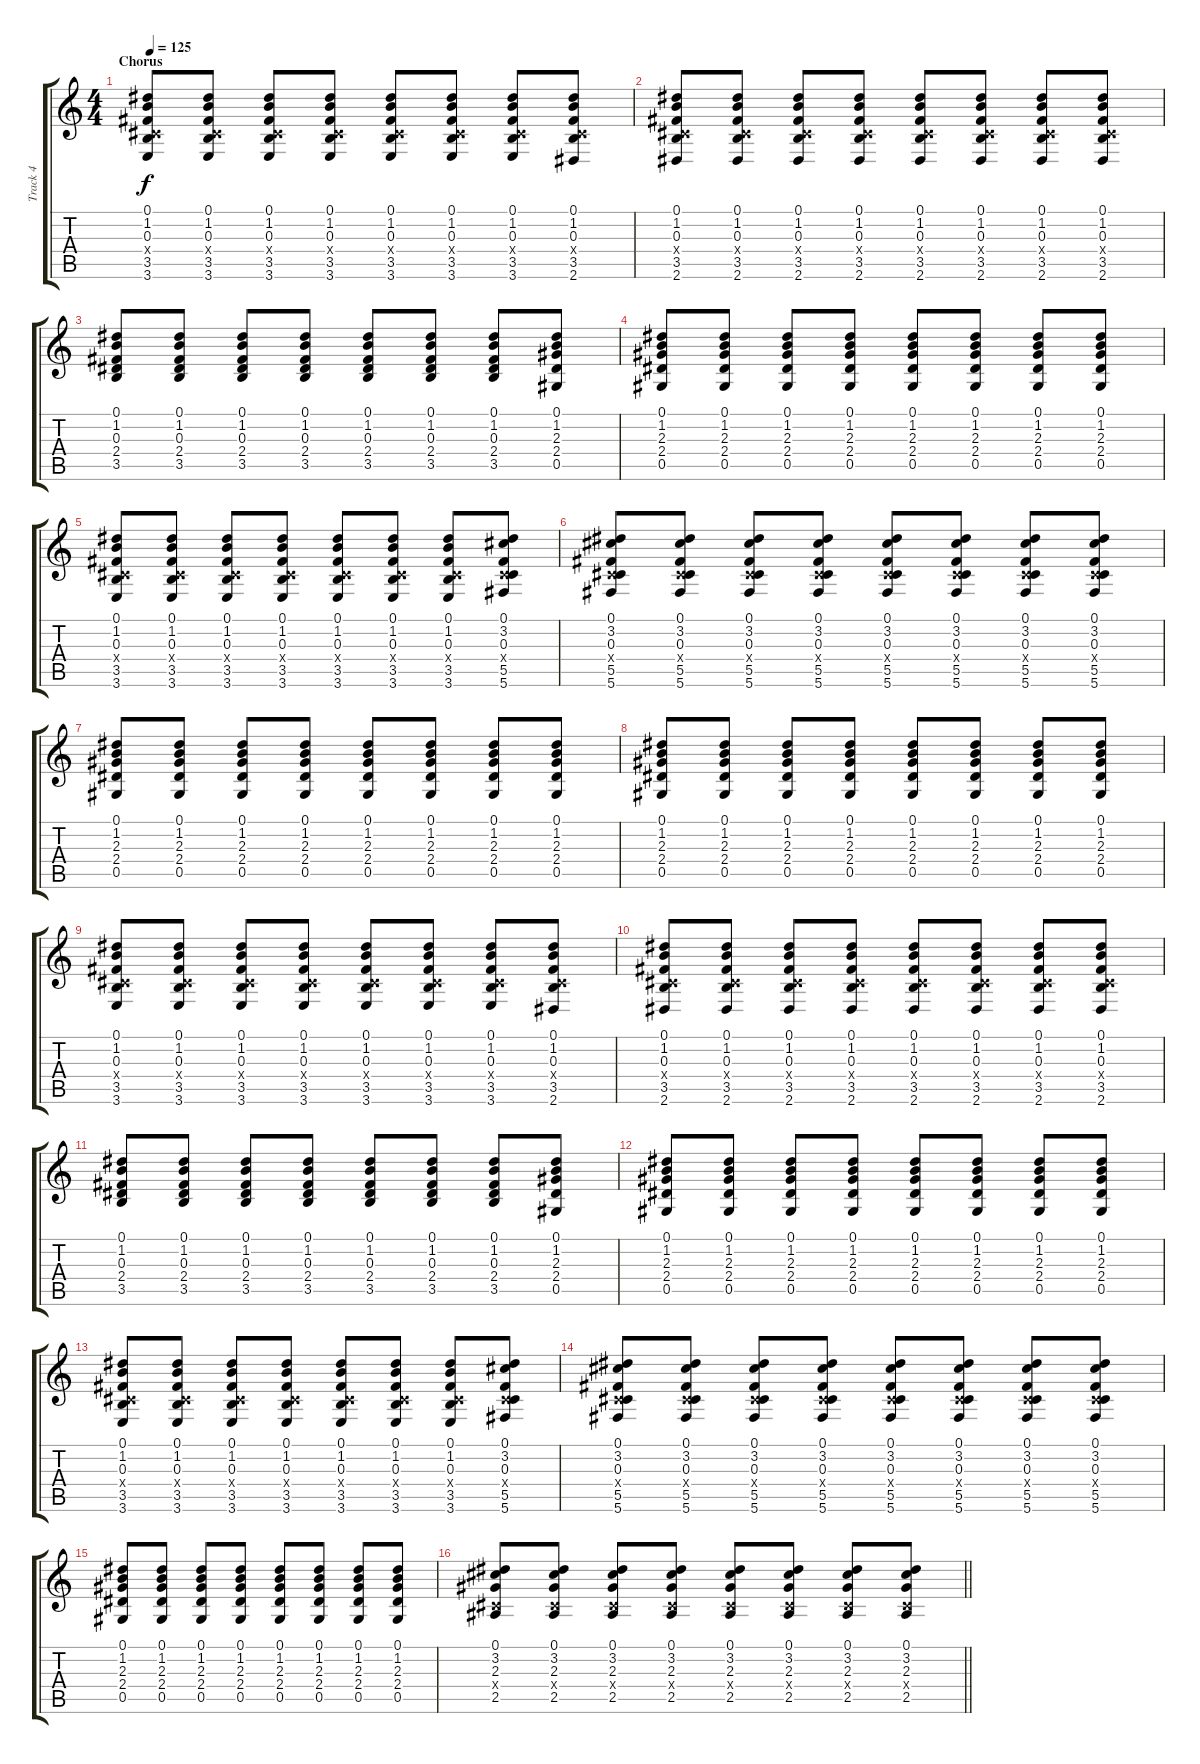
\track ("Track 4" "Track 4") {instrument electricguitarjazz}
\staff {score tabs}
\tuning (Eb4 Bb3 Gb3 Db3 Ab2 Db2) {hide}
\ts (4 4)
\section ("" "Chorus")
\tempo 125
\clef g2
\ks c
(0.1 1.2 0.3 0.4{x} 3.5 3.6).8{dy f instrument distortionguitar} (0.1 1.2 0.3 0.4{x} 3.5 3.6).8 (0.1 1.2 0.3 0.4{x} 3.5 3.6).8 (0.1 1.2 0.3 0.4{x} 3.5 3.6).8 (0.1 1.2 0.3 0.4{x} 3.5 3.6).8 (0.1 1.2 0.3 0.4{x} 3.5 3.6).8 (0.1 1.2 0.3 0.4{x} 3.5 3.6).8 (0.1 1.2 0.3 0.4{x} 3.5 2.6).8 |
(0.1 1.2 0.3 0.4{x} 3.5 2.6).8 (0.1 1.2 0.3 0.4{x} 3.5 2.6).8 (0.1 1.2 0.3 0.4{x} 3.5 2.6).8 (0.1 1.2 0.3 0.4{x} 3.5 2.6).8 (0.1 1.2 0.3 0.4{x} 3.5 2.6).8 (0.1 1.2 0.3 0.4{x} 3.5 2.6).8 (0.1 1.2 0.3 0.4{x} 3.5 2.6).8 (0.1 1.2 0.3 0.4{x} 3.5 2.6).8 |
(0.1 1.2 0.3 2.4 3.5).8 (0.1 1.2 0.3 2.4 3.5).8 (0.1 1.2 0.3 2.4 3.5).8 (0.1 1.2 0.3 2.4 3.5).8 (0.1 1.2 0.3 2.4 3.5).8 (0.1 1.2 0.3 2.4 3.5).8 (0.1 1.2 0.3 2.4 3.5).8 (0.1 1.2 2.3 2.4 0.5).8 |
(0.1 1.2 2.3 2.4 0.5).8 (0.1 1.2 2.3 2.4 0.5).8 (0.1 1.2 2.3 2.4 0.5).8 (0.1 1.2 2.3 2.4 0.5).8 (0.1 1.2 2.3 2.4 0.5).8 (0.1 1.2 2.3 2.4 0.5).8 (0.1 1.2 2.3 2.4 0.5).8 (0.1 1.2 2.3 2.4 0.5).8 |
(0.1 1.2 0.3 0.4{x} 3.5 3.6).8 (0.1 1.2 0.3 0.4{x} 3.5 3.6).8 (0.1 1.2 0.3 0.4{x} 3.5 3.6).8 (0.1 1.2 0.3 0.4{x} 3.5 3.6).8 (0.1 1.2 0.3 0.4{x} 3.5 3.6).8 (0.1 1.2 0.3 0.4{x} 3.5 3.6).8 (0.1 1.2 0.3 0.4{x} 3.5 3.6).8 (0.1 3.2 0.3 0.4{x} 5.5 5.6).8 |
(0.1 3.2 0.3 0.4{x} 5.5 5.6).8 (0.1 3.2 0.3 0.4{x} 5.5 5.6).8 (0.1 3.2 0.3 0.4{x} 5.5 5.6).8 (0.1 3.2 0.3 0.4{x} 5.5 5.6).8 (0.1 3.2 0.3 0.4{x} 5.5 5.6).8 (0.1 3.2 0.3 0.4{x} 5.5 5.6).8 (0.1 3.2 0.3 0.4{x} 5.5 5.6).8 (0.1 3.2 0.3 0.4{x} 5.5 5.6).8 |
(0.1 1.2 2.3 2.4 0.5).8 (0.1 1.2 2.3 2.4 0.5).8 (0.1 1.2 2.3 2.4 0.5).8 (0.1 1.2 2.3 2.4 0.5).8 (0.1 1.2 2.3 2.4 0.5).8 (0.1 1.2 2.3 2.4 0.5).8 (0.1 1.2 2.3 2.4 0.5).8 (0.1 1.2 2.3 2.4 0.5).8 |
(0.1 1.2 2.3 2.4 0.5).8 (0.1 1.2 2.3 2.4 0.5).8 (0.1 1.2 2.3 2.4 0.5).8 (0.1 1.2 2.3 2.4 0.5).8 (0.1 1.2 2.3 2.4 0.5).8 (0.1 1.2 2.3 2.4 0.5).8 (0.1 1.2 2.3 2.4 0.5).8 (0.1 1.2 2.3 2.4 0.5).8 |
(0.1 1.2 0.3 0.4{x} 3.5 3.6).8 (0.1 1.2 0.3 0.4{x} 3.5 3.6).8 (0.1 1.2 0.3 0.4{x} 3.5 3.6).8 (0.1 1.2 0.3 0.4{x} 3.5 3.6).8 (0.1 1.2 0.3 0.4{x} 3.5 3.6).8 (0.1 1.2 0.3 0.4{x} 3.5 3.6).8 (0.1 1.2 0.3 0.4{x} 3.5 3.6).8 (0.1 1.2 0.3 0.4{x} 3.5 2.6).8 |
(0.1 1.2 0.3 0.4{x} 3.5 2.6).8 (0.1 1.2 0.3 0.4{x} 3.5 2.6).8 (0.1 1.2 0.3 0.4{x} 3.5 2.6).8 (0.1 1.2 0.3 0.4{x} 3.5 2.6).8 (0.1 1.2 0.3 0.4{x} 3.5 2.6).8 (0.1 1.2 0.3 0.4{x} 3.5 2.6).8 (0.1 1.2 0.3 0.4{x} 3.5 2.6).8 (0.1 1.2 0.3 0.4{x} 3.5 2.6).8 |
(0.1 1.2 0.3 2.4 3.5).8 (0.1 1.2 0.3 2.4 3.5).8 (0.1 1.2 0.3 2.4 3.5).8 (0.1 1.2 0.3 2.4 3.5).8 (0.1 1.2 0.3 2.4 3.5).8 (0.1 1.2 0.3 2.4 3.5).8 (0.1 1.2 0.3 2.4 3.5).8 (0.1 1.2 2.3 2.4 0.5).8 |
(0.1 1.2 2.3 2.4 0.5).8 (0.1 1.2 2.3 2.4 0.5).8 (0.1 1.2 2.3 2.4 0.5).8 (0.1 1.2 2.3 2.4 0.5).8 (0.1 1.2 2.3 2.4 0.5).8 (0.1 1.2 2.3 2.4 0.5).8 (0.1 1.2 2.3 2.4 0.5).8 (0.1 1.2 2.3 2.4 0.5).8 |
(0.1 1.2 0.3 0.4{x} 3.5 3.6).8 (0.1 1.2 0.3 0.4{x} 3.5 3.6).8 (0.1 1.2 0.3 0.4{x} 3.5 3.6).8 (0.1 1.2 0.3 0.4{x} 3.5 3.6).8 (0.1 1.2 0.3 0.4{x} 3.5 3.6).8 (0.1 1.2 0.3 0.4{x} 3.5 3.6).8 (0.1 1.2 0.3 0.4{x} 3.5 3.6).8 (0.1 3.2 0.3 0.4{x} 5.5 5.6).8 |
(0.1 3.2 0.3 0.4{x} 5.5 5.6).8 (0.1 3.2 0.3 0.4{x} 5.5 5.6).8 (0.1 3.2 0.3 0.4{x} 5.5 5.6).8 (0.1 3.2 0.3 0.4{x} 5.5 5.6).8 (0.1 3.2 0.3 0.4{x} 5.5 5.6).8 (0.1 3.2 0.3 0.4{x} 5.5 5.6).8 (0.1 3.2 0.3 0.4{x} 5.5 5.6).8 (0.1 3.2 0.3 0.4{x} 5.5 5.6).8 |
(0.1 1.2 2.3 2.4 0.5).8 (0.1 1.2 2.3 2.4 0.5).8 (0.1 1.2 2.3 2.4 0.5).8 (0.1 1.2 2.3 2.4 0.5).8 (0.1 1.2 2.3 2.4 0.5).8 (0.1 1.2 2.3 2.4 0.5).8 (0.1 1.2 2.3 2.4 0.5).8 (0.1 1.2 2.3 2.4 0.5).8 |
\barLineRight lightlight
(0.1 3.2 2.3 0.4{x} 2.5).8 (0.1 3.2 2.3 0.4{x} 2.5).8 (0.1 3.2 2.3 0.4{x} 2.5).8 (0.1 3.2 2.3 0.4{x} 2.5).8 (0.1 3.2 2.3 0.4{x} 2.5).8 (0.1 3.2 2.3 0.4{x} 2.5).8 (0.1 3.2 2.3 0.4{x} 2.5).8 (0.1 3.2 2.3 0.4{x} 2.5).8
